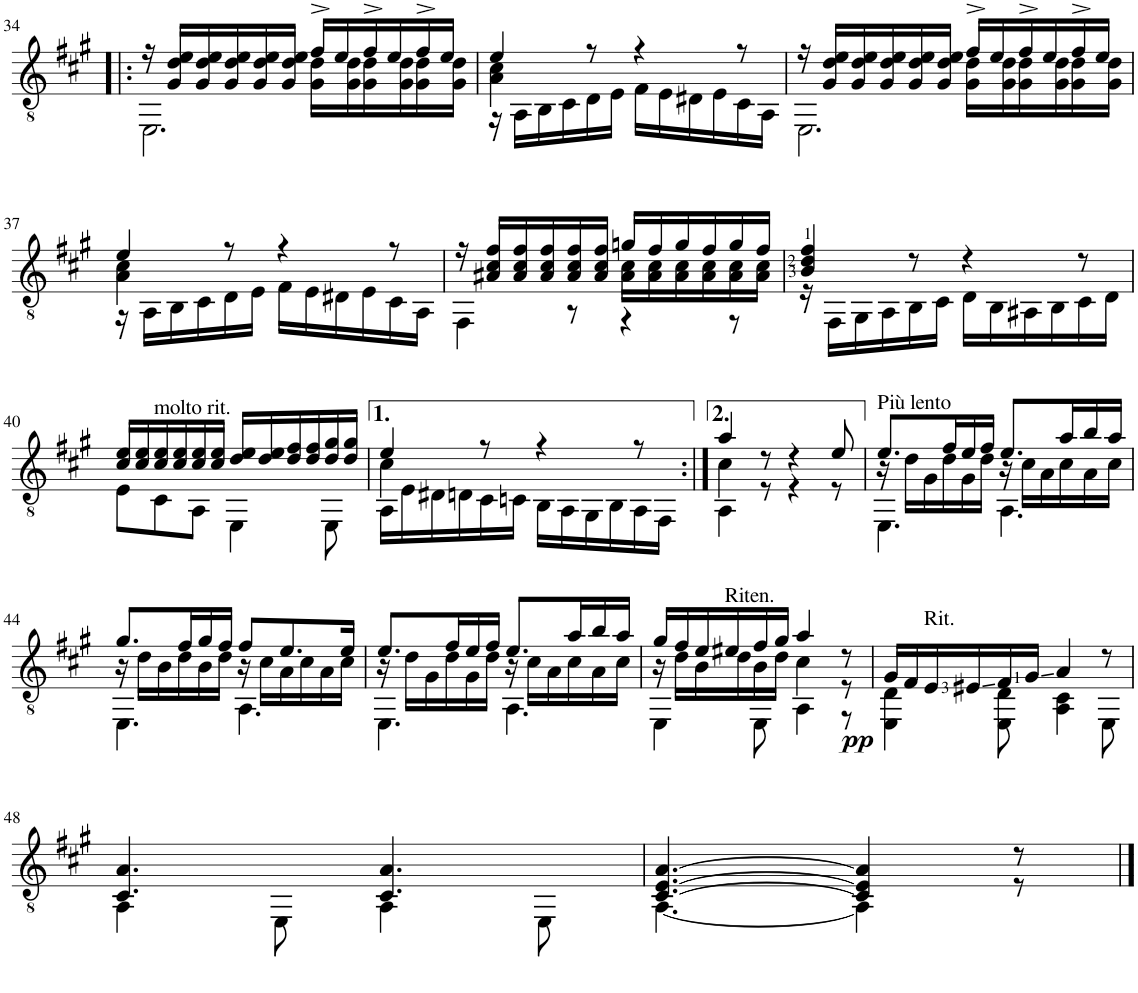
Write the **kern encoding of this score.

**kern	**dynam
*part1	*part1
*staff1	*staff1
*I"Guitar	*
*I'Guit.	*
!!LO:PB:g=z
*clefGv2	*
*k[f#c#g#]	*
*M6/8	*
=34!|:	=34!|:
*^	*
*	*^	*
16r	4.ryy	2.EE\	.
16G#/ 16d/ 16e/LL	.	.	.
16G#/ 16d/ 16e/	.	.	.
16G#/ 16d/ 16e/	.	.	.
16G#/ 16d/ 16e/	.	.	.
16G#/ 16d/ 16e/JJ	.	.	.
16f#^/LL	16G#\ 16d\LL	.	.
16e/	16G#\ 16d\	.	.
16f#^/	16G#\ 16d\	.	.
16e/	16G#\ 16d\	.	.
16f#^/	16G#\ 16d\	.	.
16e/JJ	16G#\ 16d\JJ	.	.
=35	=35	=35	=35
4e/	4A\ 4c#\	16r	.
.	.	16AA\LL	.
.	.	16BB\	.
.	.	16C#\	.
8r	2ryy	16D\	.
.	.	16E\JJ	.
4r	.	16F#\LL	.
.	.	16E\	.
.	.	16D#X\	.
.	.	16E\	.
8r	.	16C#\	.
.	.	16AA\JJ	.
=36	=36	=36	=36
16r	4.ryy	2.EE\	.
16G#/ 16d/ 16e/LL	.	.	.
16G#/ 16d/ 16e/	.	.	.
16G#/ 16d/ 16e/	.	.	.
16G#/ 16d/ 16e/	.	.	.
16G#/ 16d/ 16e/JJ	.	.	.
16f#^/LL	16G#\ 16d\LL	.	.
16e/	16G#\ 16d\	.	.
16f#^/	16G#\ 16d\	.	.
16e/	16G#\ 16d\	.	.
16f#^/	16G#\ 16d\	.	.
16e/JJ	16G#\ 16d\JJ	.	.
!!LO:LB:g=z	!!	!!
=37	=37	=37	=37
4e/	4A\ 4c#\	16r	.
.	.	16AA\LL	.
.	.	16BB\	.
.	.	16C#\	.
8r	2ryy	16D\	.
.	.	16E\JJ	.
4r	.	16F#\LL	.
.	.	16E\	.
.	.	16D#X\	.
.	.	16E\	.
8r	.	16C#\	.
.	.	16AA\JJ	.
=38	=38	=38	=38
16r	4.ryy	4FF#\	.
16A#X/ 16c#/ 16f#/LL	.	.	.
16A#/ 16c#/ 16f#/	.	.	.
16A#/ 16c#/ 16f#/	.	.	.
16A#/ 16c#/ 16f#/	.	8r	.
16A#/ 16c#/ 16f#/JJ	.	.	.
16A#\ 16c#\LL	16gn/LL	4r	.
16A#\ 16c#\	16f#/	.	.
16A#\ 16c#\	16g/	.	.
16A#\ 16c#\	16f#/	.	.
16A#\ 16c#\	16g/	8r	.
16A#\ 16c#\JJ	16f#/JJ	.	.
*	*v	*v	*
=39	=39	=39
4B/ 4d/ 4f#/	16r	.
.	16FF#\LL	.
.	16GG#\	.
.	16AA\	.
8r	16BB\	.
.	16C#\JJ	.
4r	16D\LL	.
.	16BB\	.
.	16AA#X\	.
.	16BB\	.
8r	16C#\	.
.	16D\JJ	.
!!LO:LB:g=z	!!
=40	=40	=40
16c#/ 16e/LL	8E\L	.
16c#/ 16e/	.	.
!LO:TX:a:t=molto rit.	!	!
16c#/ 16e/	8C#\	.
16c#/ 16e/	.	.
16c#/ 16e/	8AA\J	.
16c#/ 16e/JJ	.	.
16d/ 16e/LL	4EE\	.
16d/ 16e/	.	.
16d/ 16f#/	.	.
16d/ 16f#/	.	.
16d/ 16g#/	8EE\	.
16d/ 16g#/JJ	.	.
=41	=41	=41
*	*^	*
4e/	4c#\	16AA\LL	.
.	.	16E\	.
.	.	16D#X\	.
.	.	16Dn\	.
8r	2ryy	16C#\	.
.	.	16Cn\JJ	.
4r	.	16BB\LL	.
.	.	16AA\	.
.	.	16GG#\	.
.	.	16BB\	.
8r	.	16AA\	.
.	.	16FF#\JJ	.
=42:|!	=42:|!	=42:|!	=42:|!
4a/	4c#\	4AA\	.
8r	2ryy	8r	.
4r	.	4r	.
8e/	.	8r	.
=43	=43	=43	=43
!LO:TX:a:t=Più lento	!	!	!
8.e/L	16r	4.EE\	.
.	16d\LL	.	.
.	16G#\	.	.
16f#/L	16d\	.	.
16e/	16G#\	.	.
16f#/JJ	16d\JJ	.	.
8.e/L	16r	4.AA\	.
.	16c#\LL	.	.
.	16A\	.	.
16a/L	16c#\	.	.
16b/	16A\	.	.
16a/JJ	16c#\JJ	.	.
!!LO:LB:g=z	!!	!!
=44	=44	=44	=44
8.g#/L	16r	4.EE\	.
.	16d\LL	.	.
.	16B\	.	.
16f#/L	16d\	.	.
16g#/	16B\	.	.
16f#/JJ	16d\JJ	.	.
8f#/L	16r	4.AA\	.
.	16c#\LL	.	.
8.e/	16A\	.	.
.	16c#\	.	.
.	16A\	.	.
16e/Jk	16c#\JJ	.	.
=45	=45	=45	=45
8.e/L	16r	4.EE\	.
.	16d\LL	.	.
.	16G#\	.	.
16f#/L	16d\	.	.
16e/	16G#\	.	.
16f#/JJ	16d\JJ	.	.
8.e/L	16r	4.AA\	.
.	16c#\LL	.	.
.	16A\	.	.
16a/L	16c#\	.	.
16b/	16A\	.	.
16a/JJ	16c#\JJ	.	.
=46	=46	=46	=46
16g#/LL	16r	4EE\	.
16f#/	16d\LL	.	.
16e/	16B\	.	.
!LO:TX:a:t=Riten.	!	!	!
16e#X/	16d\	.	.
16f#/	16B\	8EE\	.
16g#/JJ	16d\JJ	.	.
4a/	4c#\	4AA\	.
8r	8r	8r	.
=47	=47	=47	=47
!	!	!	!LO:DY:b
*	*v	*v	*
16G#/LL	4EE\ 4D\	pp
16F#/	.	.
!LO:TX:a:t=Rit.	!	!
16E/	.	.
16E#X/	.	.
16F#/	8EE\ 8D\	.
16G#/JJ	.	.
4A/	4AA\ 4C#\	.
8r	8EE\	.
!!LO:LB:g=z	!!
=48	=48	=48
4.C#/ 4.A/	4AA\	.
.	8EE\	.
4.C#/ 4.A/	4AA\	.
.	8EE\	.
=49	=49	=49
[4.C#/ [4.E/ [4.A/	[4.AA\	.
4C#/] 4E/] 4A/]	4AA\]	.
8r	8r	.
*v	*v	*
==	==
*-	*-
